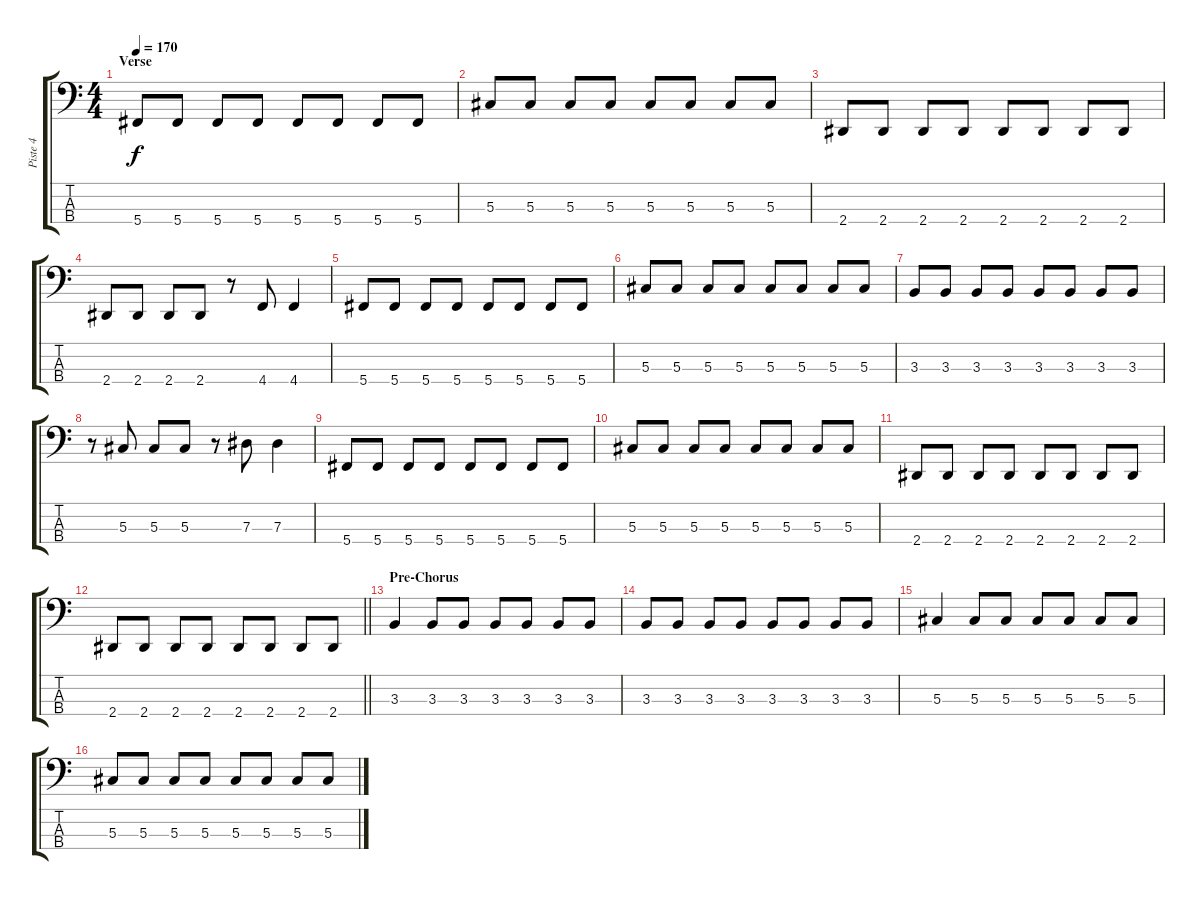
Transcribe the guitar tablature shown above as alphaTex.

\track ("Piste 4" "Piste 4") {instrument electricbasspick}
\staff {score tabs}
\tuning (Gb2 Db2 Ab1 Db1) {hide}
\ts (4 4)
\section ("" "Verse")
\tempo 170
\clef f4
\ks c
5.4.8{dy f} 5.4.8 5.4.8 5.4.8 5.4.8 5.4.8 5.4.8 5.4.8 |
5.3.8 5.3.8 5.3.8 5.3.8 5.3.8 5.3.8 5.3.8 5.3.8 |
2.4.8 2.4.8 2.4.8 2.4.8 2.4.8 2.4.8 2.4.8 2.4.8 |
2.4.8 2.4.8 2.4.8 2.4.8 r.8 4.4.8 4.4.4 |
5.4.8 5.4.8 5.4.8 5.4.8 5.4.8 5.4.8 5.4.8 5.4.8 |
5.3.8 5.3.8 5.3.8 5.3.8 5.3.8 5.3.8 5.3.8 5.3.8 |
3.3.8 3.3.8 3.3.8 3.3.8 3.3.8 3.3.8 3.3.8 3.3.8 |
r.8 5.3.8 5.3.8 5.3.8 r.8 7.3.8 7.3.4 |
5.4.8 5.4.8 5.4.8 5.4.8 5.4.8 5.4.8 5.4.8 5.4.8 |
5.3.8 5.3.8 5.3.8 5.3.8 5.3.8 5.3.8 5.3.8 5.3.8 |
2.4.8 2.4.8 2.4.8 2.4.8 2.4.8 2.4.8 2.4.8 2.4.8 |
\barLineRight lightlight
2.4.8 2.4.8 2.4.8 2.4.8 2.4.8 2.4.8 2.4.8 2.4.8 |
\section ("" "Pre-Chorus")
3.3.4 3.3.8 3.3.8 3.3.8 3.3.8 3.3.8 3.3.8 |
3.3.8 3.3.8 3.3.8 3.3.8 3.3.8 3.3.8 3.3.8 3.3.8 |
5.3.4 5.3.8 5.3.8 5.3.8 5.3.8 5.3.8 5.3.8 |
5.3.8 5.3.8 5.3.8 5.3.8 5.3.8 5.3.8 5.3.8 5.3.8
